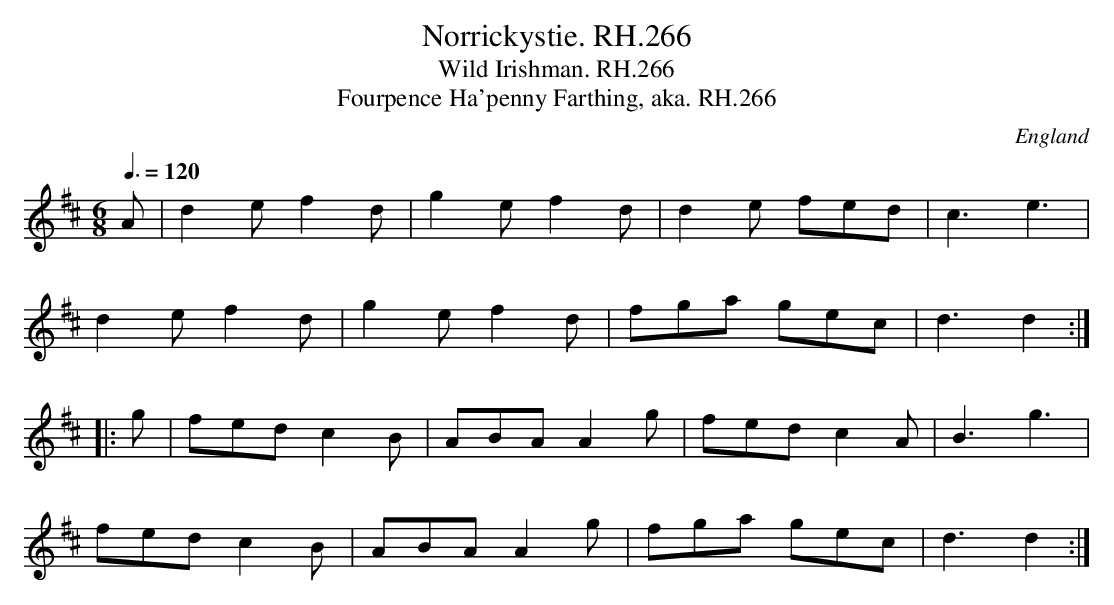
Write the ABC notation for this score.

X:1
T:Norrickystie. RH.266
T:Wild Irishman. RH.266
T:Fourpence Ha'penny Farthing, aka. RH.266
O:England
M:6/8
L:1/8
Q:3/8=120
K:D
A|d2e f2d|g2e f2d|d2e fed|c3 e3|
d2e f2d|g2e f2d|fga gec|d3 d2:|
|:g|fed c2B|ABA A2g|fed c2A|B3 g3|
fed c2B|ABA A2g|fga gec|d3 d2:|
